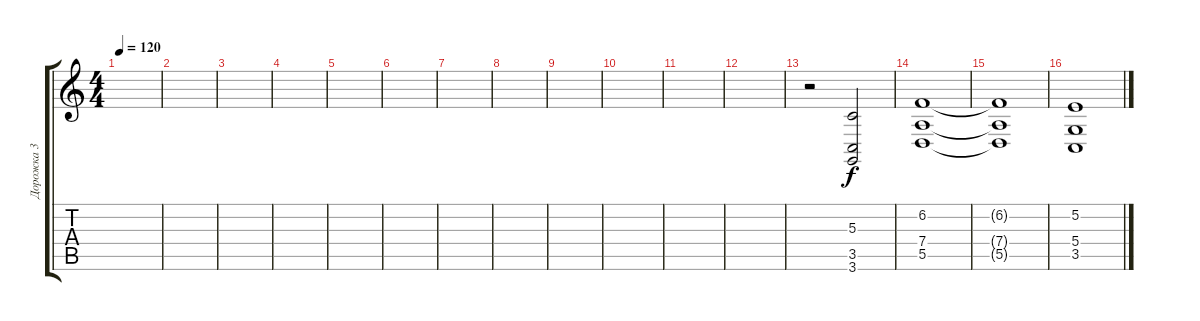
\track ("Дорожка 3" "Дорожка 3") {instrument acousticgrandpiano}
\staff {score tabs}
\tuning (E4 B3 G3 D3 A2 E2) {hide}
\ts (4 4)
\tempo 120
\clef g2
\ks c
|
|
|
|
|
|
|
|
|
|
|
|
r.2 (5.3 3.5 3.6).2 |
(6.2 7.4 5.5).1 |
(6.2{t} 7.4{t} 5.5{t}).1 |
(5.2 5.4 3.5).1
